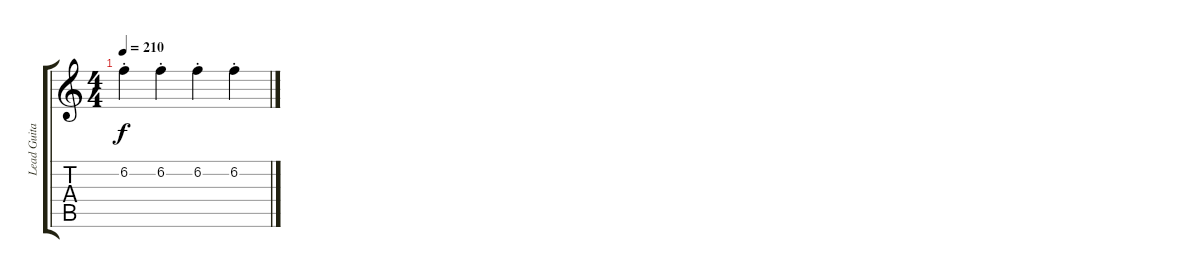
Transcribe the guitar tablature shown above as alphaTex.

\track ("Lead Guitar" "Lead Guita") {instrument overdrivenguitar}
\staff {score tabs}
\tuning (E4 B3 G3 D3 A2 D2) {hide}
\ts (4 4)
\tempo 210
\clef g2
\ks c
6.2{st}.4{dy f} 6.2{st}.4 6.2{st}.4 6.2{st}.4
